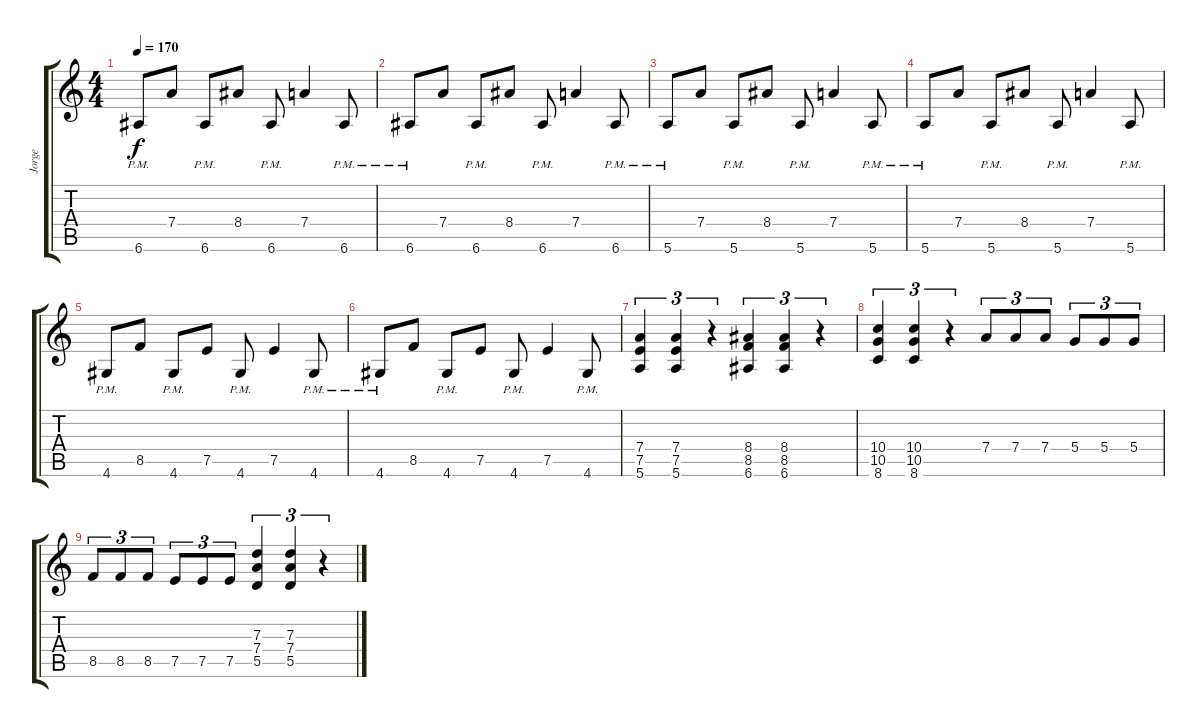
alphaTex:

\track ("Jorge" "Jorge") {instrument distortionguitar}
\staff {score tabs}
\tuning (E4 B3 G3 D3 A2 E2) {hide}
\ts (4 4)
\tempo 170
\clef g2
\ks c
6.6{pm}.8{dy f} 7.4.8 6.6{pm}.8 8.4.8 6.6{pm}.8 7.4.4 6.6{pm}.8 |
6.6{pm}.8 7.4.8 6.6{pm}.8 8.4.8 6.6{pm}.8 7.4.4 6.6{pm}.8 |
5.6{pm}.8 7.4.8 5.6{pm}.8 8.4.8 5.6{pm}.8 7.4.4 5.6{pm}.8 |
5.6{pm}.8 7.4.8 5.6{pm}.8 8.4.8 5.6{pm}.8 7.4.4 5.6{pm}.8 |
4.6{pm}.8 8.5.8 4.6{pm}.8 7.5.8 4.6{pm}.8 7.5.4 4.6{pm}.8 |
4.6{pm}.8 8.5.8 4.6{pm}.8 7.5.8 4.6{pm}.8 7.5.4 4.6{pm}.8 |
(7.4 7.5 5.6).4{tu (3 2)} (7.4 7.5 5.6).4{tu (3 2)} r.4{tu (3 2)} (8.4 8.5 6.6).4{tu (3 2)} (8.4 8.5 6.6).4{tu (3 2)} r.4{tu (3 2)} |
(10.4 10.5 8.6).4{tu (3 2)} (10.4 10.5 8.6).4{tu (3 2)} r.4{tu (3 2)} 7.4.8{tu (3 2)} 7.4.8{tu (3 2)} 7.4.8{tu (3 2)} 5.4.8{tu (3 2)} 5.4.8{tu (3 2)} 5.4.8{tu (3 2)} |
8.5.8{tu (3 2)} 8.5.8{tu (3 2)} 8.5.8{tu (3 2)} 7.5.8{tu (3 2)} 7.5.8{tu (3 2)} 7.5.8{tu (3 2)} (7.3 7.4 5.5).4{tu (3 2)} (7.3 7.4 5.5).4{tu (3 2)} r.4{tu (3 2)}
